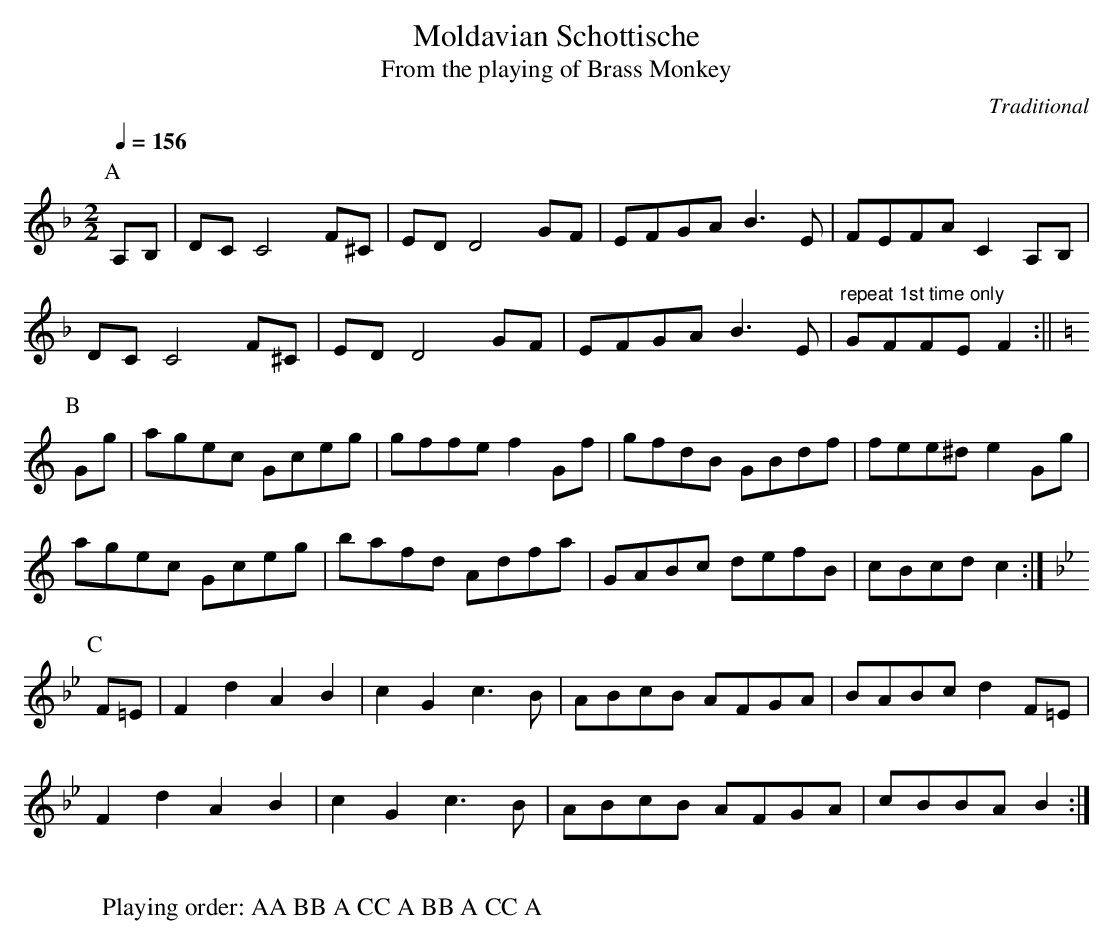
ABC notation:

X:1
T:Moldavian Schottische
T:From the playing of Brass Monkey
C:Traditional
M:2/2
L:1/8
Q:1/4=156
K:F
P:A
A,B,|DC C4 F^C|ED D4 GF|EFGA B2>E2|FEFA C2 A,B,|
DC C4 F^C|ED D4 GF|EFGA B2>E2|"repeat 1st time only" GFFE F2:||
K:C
P:B
Gg|agec Gceg|gffe f2 Gf|gfdB GBdf|fee^d e2 Gg|
agec Gceg|bafd Adfa|GABc defB|cBcd c2:|
K:Bb
P:C
F=E|F2 d2 A2 B2|c2 G2 c2>B2|ABcB AFGA|BABc d2 F=E|
F2 d2 A2 B2|c2 G2 c2>B2|ABcB AFGA|cBBA B2:|
W:
W:Playing order: AA BB A CC A BB A CC A
